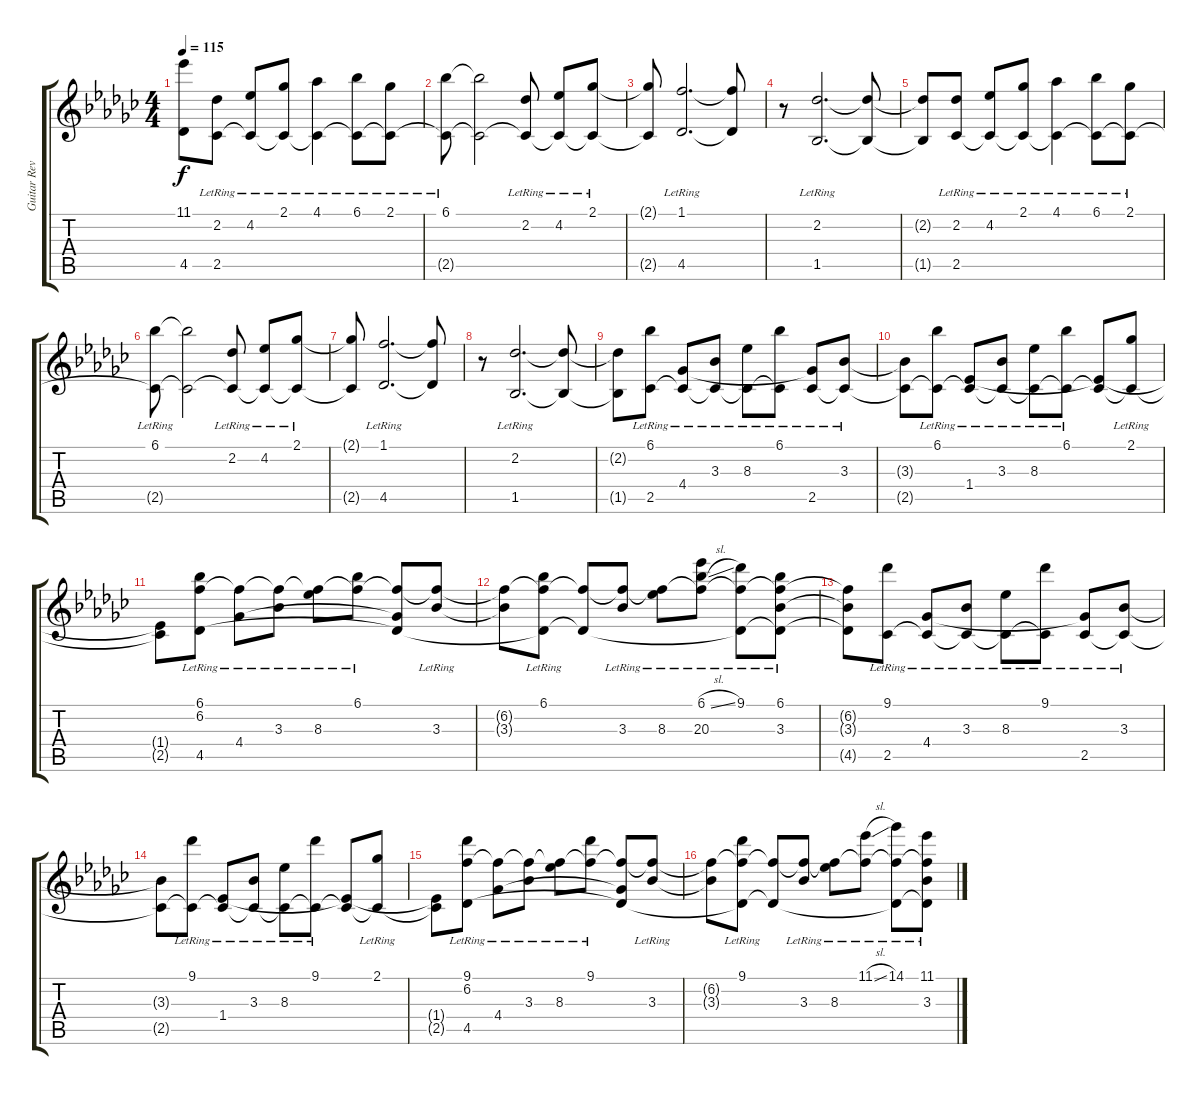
\track ("Guitar Reverb" "Guitar Rev") {instrument electricguitarjazz}
\staff {score tabs}
\tuning (E4 B3 G3 D3 A2 E2) {hide}
\ts (4 4)
\tempo 115
\clef g2
\ks gb
(11.1{t} 4.5{t}).8{dy f} (2.2{lr} 2.5{lr}).8 (4.2{lr} 2.5{t}).8 (2.1{lr} 2.5{t}).8 (4.1{lr} 2.5{t}).4 (6.1{lr} 2.5{t}).8 (2.1{lr} 2.5{t}).8 |
(6.1{lr} 2.5{t}).8 (6.1{t} 2.5{t}).2 (2.2{lr} 2.5{t}).8 (4.2{lr} 2.5{t}).8 (2.1{lr} 2.5{t}).8 |
(2.1{t} 2.5{t}).8 (1.1{lr} 4.5{lr}).2{d} (1.1{t} 4.5{t}).8 |
r.8 (2.2{lr} 1.5{lr}).2{d} (2.2{t} 1.5{t}).8 |
(2.2{t} 1.5{t}).8 (2.2{lr} 2.5{lr}).8 (4.2{lr} 2.5{t}).8 (2.1{lr} 2.5{t}).8 (4.1{lr} 2.5{t}).4 (6.1{lr} 2.5{t}).8 (2.1{lr} 2.5{t}).8 |
(6.1{lr} 2.5{t}).8 (6.1{t} 2.5{t}).2 (2.2{lr} 2.5{t}).8 (4.2{lr} 2.5{t}).8 (2.1{lr} 2.5{t}).8 |
(2.1{t} 2.5{t}).8 (1.1{lr} 4.5{lr}).2{d} (1.1{t} 4.5{t}).8 |
r.8 (2.2{lr} 1.5{lr}).2{d} (2.2{t} 1.5{t}).8 |
(2.2{t} 1.5{t}).8 (6.1{lr} 2.5{lr}).8 (4.4{lr} 2.5{t}).8 (3.3{lr} 2.5{t}).8 (8.3{lr} 2.5{t}).8 (6.1{lr} 2.5{t}).8 (4.4{t} 2.5{lr}).8 (3.3{lr} 2.5{t}).8 |
(3.3{t} 2.5{t}).8 (6.1{lr} 2.5{t}).8 (1.4{lr} 2.5{t}).8 (3.3{lr} 2.5{t}).8 (8.3{lr} 2.5{t}).8 (6.1{lr} 2.5{t}).8 (1.4{t} 2.5{t}).8 (2.1{lr} 2.5{t}).8 |
(1.4{t} 2.5{t}).8 (6.1{lr} 6.2{lr} 4.5{lr}).8 (6.2{t} 4.4{lr}).8 (6.2{t} 3.3{lr}).8 (6.2{t} 8.3{lr}).8 (6.1{lr} 6.2{t}).8 (6.2{t} 4.4{t} 4.5{t}).8 (6.2{t} 3.3{lr}).8 |
(6.2{t} 3.3{t}).8 (6.1{lr} 6.2{t} 4.5{t}).8 (6.2{t} 4.5{t}).8 (6.2{t} 3.3{lr}).8 (6.2{t} 8.3{lr}).8 (6.1{sl lr} 6.2{t} 20.3{lr}).8 (9.1{lr} 6.2{t} 4.5{t}).8 (6.1{lr} 6.2{t} 3.3{lr} 4.5{t}).8 |
(6.2{t} 3.3{t} 4.5{t}).8 (9.1{lr} 2.5{lr}).8 (4.4{lr} 2.5{t}).8 (3.3{lr} 2.5{t}).8 (8.3{lr} 2.5{t}).8 (9.1{lr} 2.5{t}).8 (4.4{t} 2.5{lr}).8 (3.3{lr} 2.5{t}).8 |
(3.3{t} 2.5{t}).8 (9.1{lr} 2.5{t}).8 (1.4{lr} 2.5{t}).8 (3.3{lr} 2.5{t}).8 (8.3{lr} 2.5{t}).8 (9.1{lr} 2.5{t}).8 (1.4{t} 2.5{t}).8 (2.1{lr} 2.5{t}).8 |
(1.4{t} 2.5{t}).8 (9.1{lr} 6.2{lr} 4.5{lr}).8 (6.2{t} 4.4{lr}).8 (6.2{t} 3.3{lr}).8 (6.2{t} 8.3{lr}).8 (9.1{lr} 6.2{t}).8 (6.2{t} 4.4{t} 4.5{t}).8 (6.2{t} 3.3{lr}).8 |
(6.2{t} 3.3{t}).8 (9.1{lr} 6.2{t} 4.5{t}).8 (6.2{t} 4.5{t}).8 (6.2{t} 3.3{lr}).8 (6.2{t} 8.3{lr}).8 (11.1{sl lr} 6.2{t}).8 (14.1{lr} 6.2{t} 4.5{t}).8 (11.1{lr} 6.2{t} 3.3{lr} 4.5{t}).8
